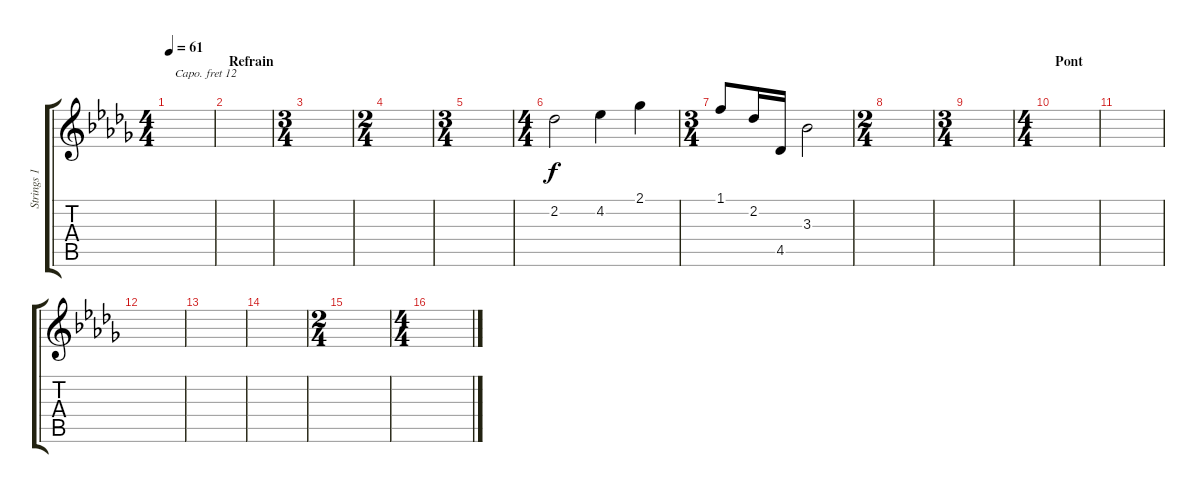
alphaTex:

\track ("Strings 1" "Strings 1") {instrument stringensemble1}
\staff {score tabs}
\capo 12
\tuning (E4 B3 G3 D3 A2 E2) {hide}
\ts (4 4)
\tempo 61
\clef g2
\ks db
|
\section ("" "Refrain")
|
\ts (3 4)
|
\ts (2 4)
|
\ts (3 4)
|
\ts (4 4)
2.2.2 4.2.4 2.1.4 |
\ts (3 4)
1.1.8 2.2.16 4.5.16 3.3.2 |
\ts (2 4)
|
\ts (3 4)
|
\ts (4 4)
\section ("" "Pont")
|
|
|
|
|
\ts (2 4)
|
\ts (4 4)
